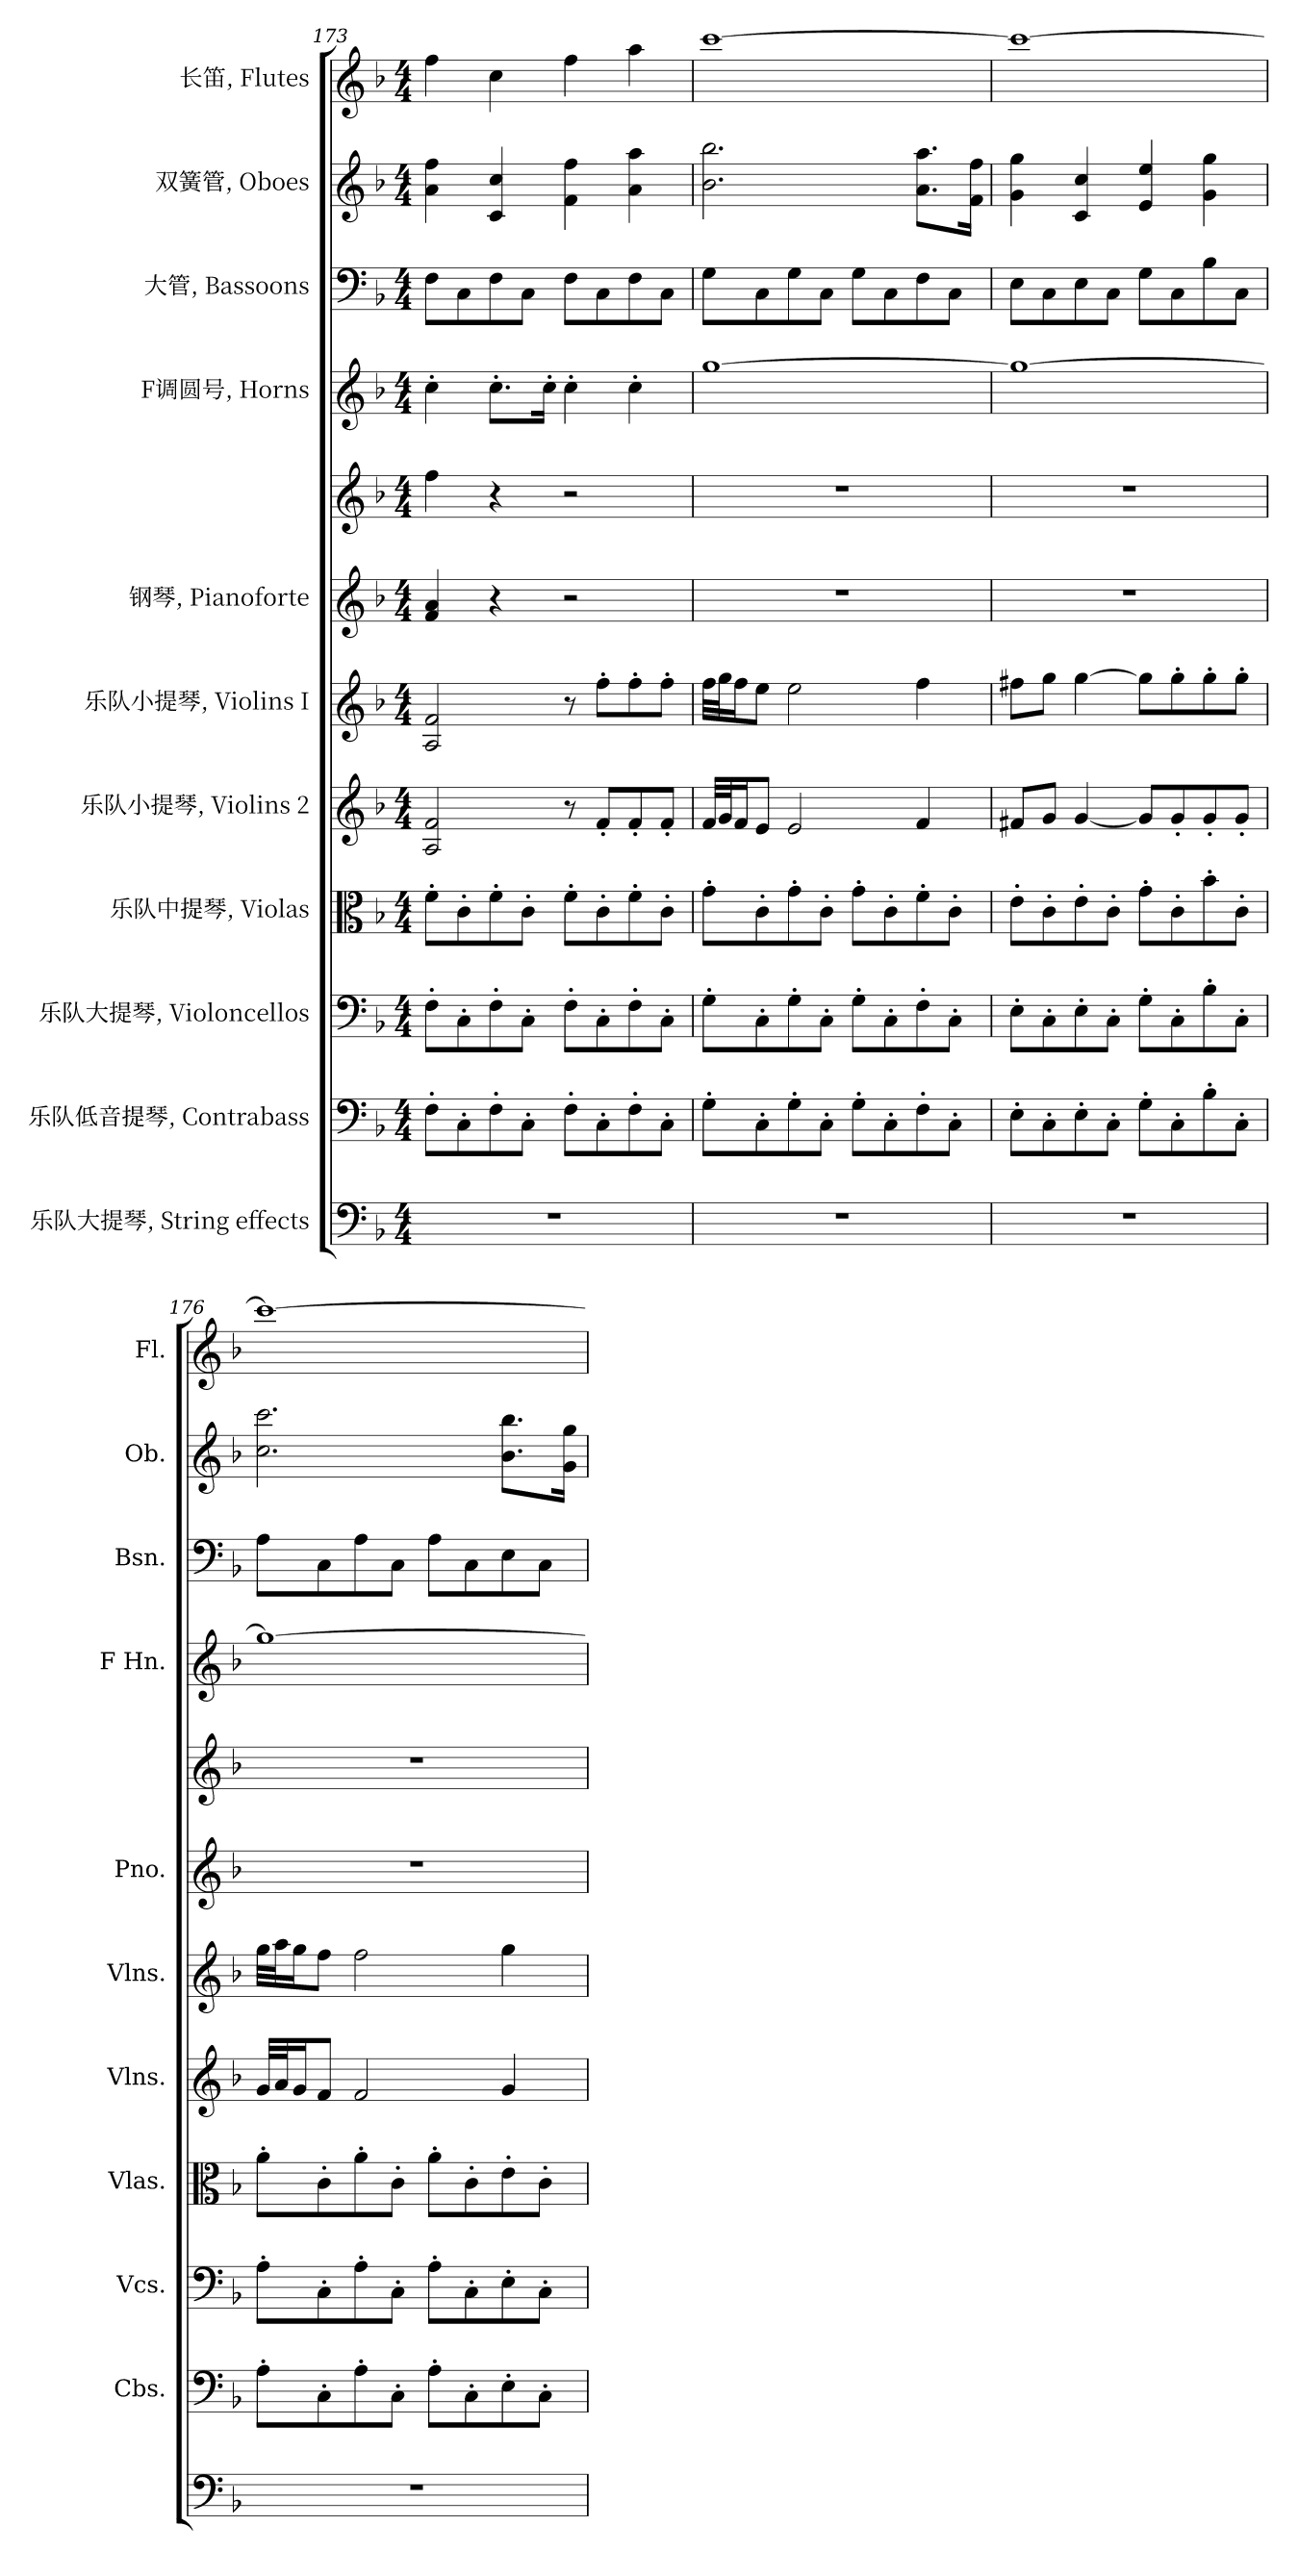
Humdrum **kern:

**kern	**kern	**kern	**kern	**kern	**kern	**kern	**kern	**kern	**kern	**kern	**kern
*part11	*part10	*part9	*part8	*part7	*part6	*part5	*part5	*part4	*part3	*part2	*part1
*staff12	*staff11	*staff10	*staff9	*staff8	*staff7	*staff6	*staff5	*staff4	*staff3	*staff2	*staff1
*I"乐队大提琴, String effects	*I"乐队低音提琴, Contrabass	*I"乐队大提琴, Violoncellos	*I"乐队中提琴, Violas	*I"乐队小提琴, Violins 2	*I"乐队小提琴, Violins I	*I"钢琴, Pianoforte	*	*I"F调圆号, Horns	*I"大管, Bassoons	*I"双簧管, Oboes	*I"长笛, Flutes
*	*I'Cbs.	*I'Vcs.	*I'Vlas.	*I'Vlns.	*I'Vlns.	*I'Pno.	*	*I'F Hn.	*I'Bsn.	*I'Ob.	*I'Fl.
*clefF4	*clefF4	*clefF4	*clefC3	*clefG2	*clefG2	*clefG2	*clefG2	*clefG2	*clefF4	*clefG2	*clefG2
*	*ITrd7c12	*	*	*	*	*	*	*ITrd4c7	*	*	*
*k[b-]	*k[b-]	*k[b-]	*k[b-]	*k[b-]	*k[b-]	*k[b-]	*k[b-]	*k[b-e-]	*k[b-]	*k[b-]	*k[b-]
*M4/4	*M4/4	*M4/4	*M4/4	*M4/4	*M4/4	*M4/4	*M4/4	*M4/4	*M4/4	*M4/4	*M4/4
=173	=173	=173	=173	=173	=173	=173	=173	=173	=173	=173	=173
1r	8FF'\L	8F'\L	8f'\L	2A/ 2f/	2A/ 2f/	4f/ 4a/	4ff\	4f'\	8F\L	4a\ 4ff\	4ff\
.	8CC'\	8C'\	8c'\	.	.	.	.	.	8C\	.	.
.	8FF'\	8F'\	8f'\	.	.	4r	4r	8.f'\L	8F\	4c/ 4cc/	4cc\
.	8CC'\J	8C'\J	8c'\J	.	.	.	.	.	8C\J	.	.
.	.	.	.	.	.	.	.	16f'\Jk	.	.	.
.	8FF'\L	8F'\L	8f'\L	8r	8r	2r	2r	4f'\	8F\L	4f\ 4ff\	4ff\
.	8CC'\	8C'\	8c'\	8f'/L	8ff'\L	.	.	.	8C\	.	.
.	8FF'\	8F'\	8f'\	8f'/	8ff'\	.	.	4f'\	8F\	4a\ 4aa\	4aa\
.	8CC'\J	8C'\J	8c'\J	8f'/J	8ff'\J	.	.	.	8C\J	.	.
!!LO:PB:g=z
=174	=174	=174	=174	=174	=174	=174	=174	=174	=174	=174	=174
1r	8GG'\L	8G'\L	8g'\L	32f/LLL	32ff\LLL	1r	1r	[1cc	8G\L	2.b-\ 2.bb-\	[1ccc
.	.	.	.	32g/J	32gg\J	.	.	.	.	.	.
.	.	.	.	16f/J	16ff\J	.	.	.	.	.	.
.	8CC'\	8C'\	8c'\	8e/J	8ee\J	.	.	.	8C\	.	.
.	8GG'\	8G'\	8g'\	2e/	2ee\	.	.	.	8G\	.	.
.	8CC'\J	8C'\J	8c'\J	.	.	.	.	.	8C\J	.	.
.	8GG'\L	8G'\L	8g'\L	.	.	.	.	.	8G\L	.	.
.	8CC'\	8C'\	8c'\	.	.	.	.	.	8C\	.	.
.	8FF'\	8F'\	8f'\	4f/	4ff\	.	.	.	8F\	8.a\ 8.aa\L	.
.	8CC'\J	8C'\J	8c'\J	.	.	.	.	.	8C\J	.	.
.	.	.	.	.	.	.	.	.	.	16f\ 16ff\Jk	.
=175	=175	=175	=175	=175	=175	=175	=175	=175	=175	=175	=175
1r	8EE'\L	8E'\L	8e'\L	8f#X/L	8ff#X\L	1r	1r	1cc_	8E\L	4g\ 4gg\	1ccc_
.	8CC'\	8C'\	8c'\	8g/J	8gg\J	.	.	.	8C\	.	.
.	8EE'\	8E'\	8e'\	[4g/	[4gg\	.	.	.	8E\	4c/ 4cc/	.
.	8CC'\J	8C'\J	8c'\J	.	.	.	.	.	8C\J	.	.
.	8GG'\L	8G'\L	8g'\L	8g/L]	8gg\L]	.	.	.	8G\L	4e/ 4ee/	.
.	8CC'\	8C'\	8c'\	8g'/	8gg'\	.	.	.	8C\	.	.
.	8BB-'\	8B-'\	8b-'\	8g'/	8gg'\	.	.	.	8B-\	4g\ 4gg\	.
.	8CC'\J	8C'\J	8c'\J	8g'/J	8gg'\J	.	.	.	8C\J	.	.
=176	=176	=176	=176	=176	=176	=176	=176	=176	=176	=176	=176
1r	8AA'\L	8A'\L	8a'\L	32g/LLL	32gg\LLL	1r	1r	1cc_	8A\L	2.cc\ 2.ccc\	1ccc_
.	.	.	.	32a/J	32aa\J	.	.	.	.	.	.
.	.	.	.	16g/J	16gg\J	.	.	.	.	.	.
.	8CC'\	8C'\	8c'\	8f/J	8ff\J	.	.	.	8C\	.	.
.	8AA'\	8A'\	8a'\	2f/	2ff\	.	.	.	8A\	.	.
.	8CC'\J	8C'\J	8c'\J	.	.	.	.	.	8C\J	.	.
.	8AA'\L	8A'\L	8a'\L	.	.	.	.	.	8A\L	.	.
.	8CC'\	8C'\	8c'\	.	.	.	.	.	8C\	.	.
.	8EE'\	8E'\	8e'\	4g/	4gg\	.	.	.	8E\	8.b-\ 8.bb-\L	.
.	8CC'\J	8C'\J	8c'\J	.	.	.	.	.	8C\J	.	.
.	.	.	.	.	.	.	.	.	.	16g\ 16gg\Jk	.
=	=	=	=	=	=	=	=	=	=	=	=
*-	*-	*-	*-	*-	*-	*-	*-	*-	*-	*-	*-
